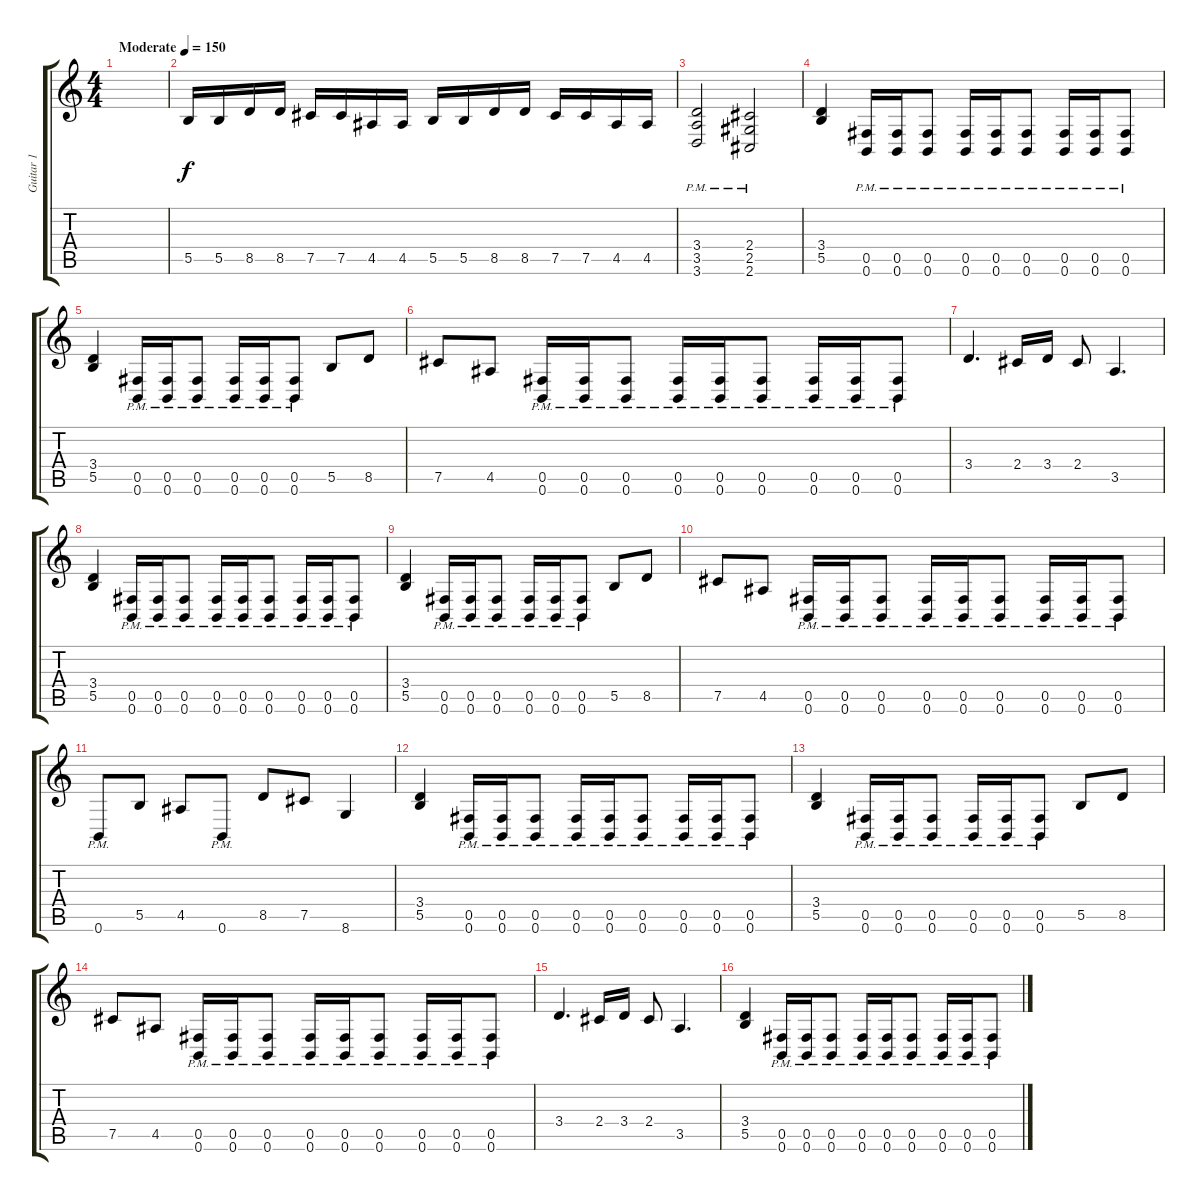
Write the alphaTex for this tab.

\track ("Guitar 1" "Guitar 1") {instrument distortionguitar}
\staff {score tabs}
\tuning (Db4 Ab3 E3 B2 Gb2 B1) {hide}
\ts (4 4)
\tempo (150 "Moderate")
\clef g2
\ks c
|
5.5.16 5.5.16 8.5.16 8.5.16 7.5.16 7.5.16 4.5.16 4.5.16 5.5.16 5.5.16 8.5.16 8.5.16 7.5.16 7.5.16 4.5.16 4.5.16 |
(3.4{pm} 3.5{pm} 3.6).2 (2.4{pm} 2.5{pm} 2.6).2 |
(3.4 5.5).4 (0.5{pm} 0.6{pm}).16 (0.5{pm} 0.6{pm}).16 (0.5{pm} 0.6{pm}).8 (0.5{pm} 0.6{pm}).16 (0.5{pm} 0.6{pm}).16 (0.5{pm} 0.6{pm}).8 (0.5{pm} 0.6{pm}).16 (0.5{pm} 0.6{pm}).16 (0.5{pm} 0.6{pm}).8 |
(3.4 5.5).4 (0.5{pm} 0.6{pm}).16 (0.5{pm} 0.6{pm}).16 (0.5{pm} 0.6{pm}).8 (0.5{pm} 0.6{pm}).16 (0.5{pm} 0.6{pm}).16 (0.5{pm} 0.6{pm}).8 5.5.8 8.5.8 |
7.5.8 4.5.8 (0.5{pm} 0.6{pm}).16 (0.5{pm} 0.6{pm}).16 (0.5{pm} 0.6{pm}).8 (0.5{pm} 0.6{pm}).16 (0.5{pm} 0.6{pm}).16 (0.5{pm} 0.6{pm}).8 (0.5{pm} 0.6{pm}).16 (0.5{pm} 0.6{pm}).16 (0.5{pm} 0.6{pm}).8 |
3.4.4{d} 2.4.16 3.4.16 2.4.8 3.5.4{d} |
(3.4 5.5).4 (0.5{pm} 0.6{pm}).16 (0.5{pm} 0.6{pm}).16 (0.5{pm} 0.6{pm}).8 (0.5{pm} 0.6{pm}).16 (0.5{pm} 0.6{pm}).16 (0.5{pm} 0.6{pm}).8 (0.5{pm} 0.6{pm}).16 (0.5{pm} 0.6{pm}).16 (0.5{pm} 0.6{pm}).8 |
(3.4 5.5).4 (0.5{pm} 0.6{pm}).16 (0.5{pm} 0.6{pm}).16 (0.5{pm} 0.6{pm}).8 (0.5{pm} 0.6{pm}).16 (0.5{pm} 0.6{pm}).16 (0.5{pm} 0.6{pm}).8 5.5.8 8.5.8 |
7.5.8 4.5.8 (0.5{pm} 0.6{pm}).16 (0.5{pm} 0.6{pm}).16 (0.5{pm} 0.6{pm}).8 (0.5{pm} 0.6{pm}).16 (0.5{pm} 0.6{pm}).16 (0.5{pm} 0.6{pm}).8 (0.5{pm} 0.6{pm}).16 (0.5{pm} 0.6{pm}).16 (0.5{pm} 0.6{pm}).8 |
0.6{pm}.8 5.5.8 4.5.8 0.6{pm}.8 8.5.8 7.5.8 8.6.4 |
(3.4 5.5).4 (0.5{pm} 0.6{pm}).16 (0.5{pm} 0.6{pm}).16 (0.5{pm} 0.6{pm}).8 (0.5{pm} 0.6{pm}).16 (0.5{pm} 0.6{pm}).16 (0.5{pm} 0.6{pm}).8 (0.5{pm} 0.6{pm}).16 (0.5{pm} 0.6{pm}).16 (0.5{pm} 0.6{pm}).8 |
(3.4 5.5).4 (0.5{pm} 0.6{pm}).16 (0.5{pm} 0.6{pm}).16 (0.5{pm} 0.6{pm}).8 (0.5{pm} 0.6{pm}).16 (0.5{pm} 0.6{pm}).16 (0.5{pm} 0.6{pm}).8 5.5.8 8.5.8 |
7.5.8 4.5.8 (0.5{pm} 0.6{pm}).16 (0.5{pm} 0.6{pm}).16 (0.5{pm} 0.6{pm}).8 (0.5{pm} 0.6{pm}).16 (0.5{pm} 0.6{pm}).16 (0.5{pm} 0.6{pm}).8 (0.5{pm} 0.6{pm}).16 (0.5{pm} 0.6{pm}).16 (0.5{pm} 0.6{pm}).8 |
3.4.4{d} 2.4.16 3.4.16 2.4.8 3.5.4{d} |
(3.4 5.5).4 (0.5{pm} 0.6{pm}).16 (0.5{pm} 0.6{pm}).16 (0.5{pm} 0.6{pm}).8 (0.5{pm} 0.6{pm}).16 (0.5{pm} 0.6{pm}).16 (0.5{pm} 0.6{pm}).8 (0.5{pm} 0.6{pm}).16 (0.5{pm} 0.6{pm}).16 (0.5{pm} 0.6{pm}).8
